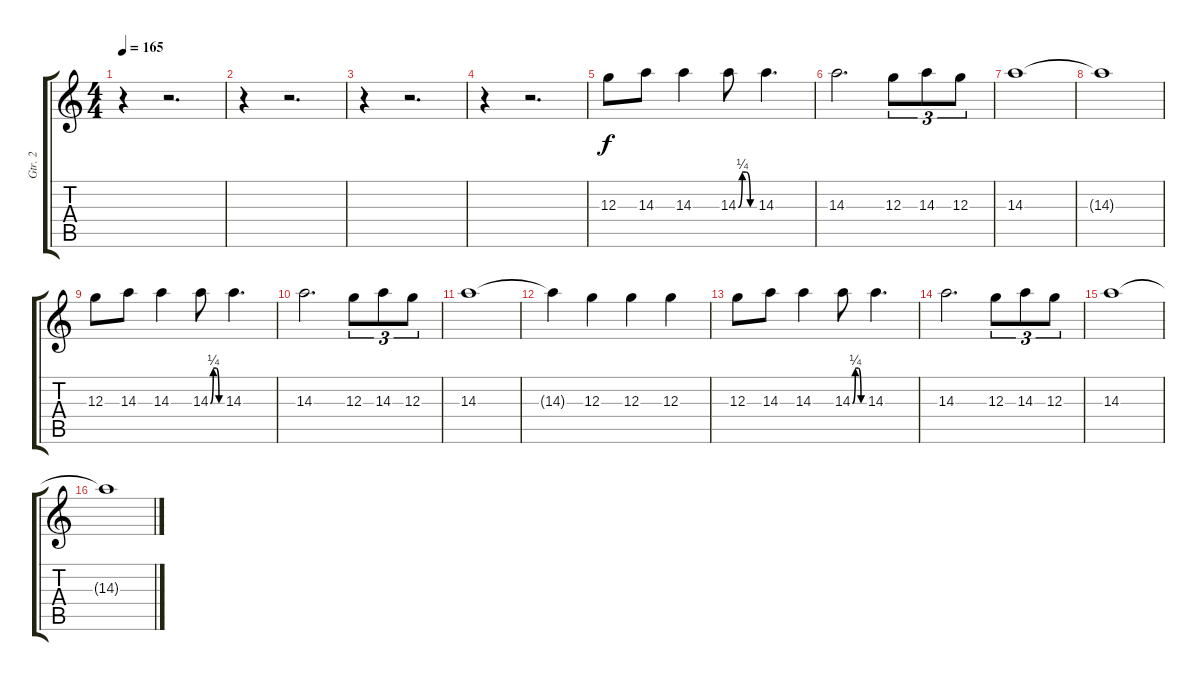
\track ("Gtr. 2" "Gtr. 2") {instrument distortionguitar}
\staff {score tabs}
\tuning (E4 B3 G3 D3 A2 D2) {hide}
\ts (4 4)
\tempo 165
\clef g2
\ks c
r.4{dy f} r.2{d} |
r.4 r.2{d} |
r.4 r.2{d} |
r.4 r.2{d} |
12.3.8 14.3.8 14.3.4 14.3{be (custom 0 0 15 1 30 1 45 0 60 0)}.8 14.3.4{d} |
14.3.2{d} 12.3.8{tu (3 2)} 14.3.8{tu (3 2)} 12.3.8{tu (3 2)} |
14.3.1 |
14.3{t}.1 |
12.3.8 14.3.8 14.3.4 14.3{be (custom 0 0 15 1 30 1 45 0 60 0)}.8 14.3.4{d} |
14.3.2{d} 12.3.8{tu (3 2)} 14.3.8{tu (3 2)} 12.3.8{tu (3 2)} |
14.3.1 |
14.3{t}.4 12.3.4 12.3.4 12.3.4 |
12.3.8 14.3.8 14.3.4 14.3{be (custom 0 0 15 1 30 1 45 0 60 0)}.8 14.3.4{d} |
14.3.2{d} 12.3.8{tu (3 2)} 14.3.8{tu (3 2)} 12.3.8{tu (3 2)} |
14.3.1 |
14.3{t}.1
